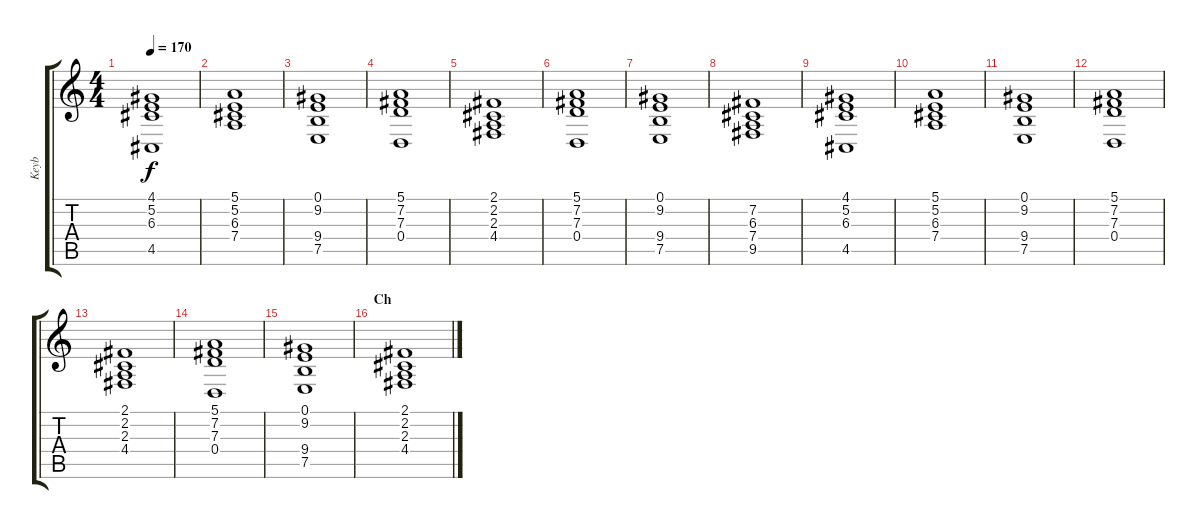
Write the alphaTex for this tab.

\track ("Keyb" "Keyb") {instrument lead3calliope}
\staff {score tabs}
\tuning (E4 B3 G3 D3 A2 E2) {hide}
\ts (4 4)
\tempo 170
\clef g2
\ks c
(4.1 5.2 6.3 4.5).1{dy f} |
(5.1 5.2 6.3 7.4).1 |
(0.1 9.2 9.4 7.5).1 |
(5.1 7.2 7.3 0.4).1 |
(2.1 2.2 2.3 4.4).1 |
(5.1 7.2 7.3 0.4).1 |
(0.1 9.2 9.4 7.5).1 |
(7.2 6.3 7.4 9.5).1 |
(4.1 5.2 6.3 4.5).1 |
(5.1 5.2 6.3 7.4).1 |
(0.1 9.2 9.4 7.5).1 |
(5.1 7.2 7.3 0.4).1 |
(2.1 2.2 2.3 4.4).1 |
(5.1 7.2 7.3 0.4).1 |
(0.1 9.2 9.4 7.5).1 |
\section ("" "Ch")
(2.1 2.2 2.3 4.4).1{volume 9 instrument harpsichord}
